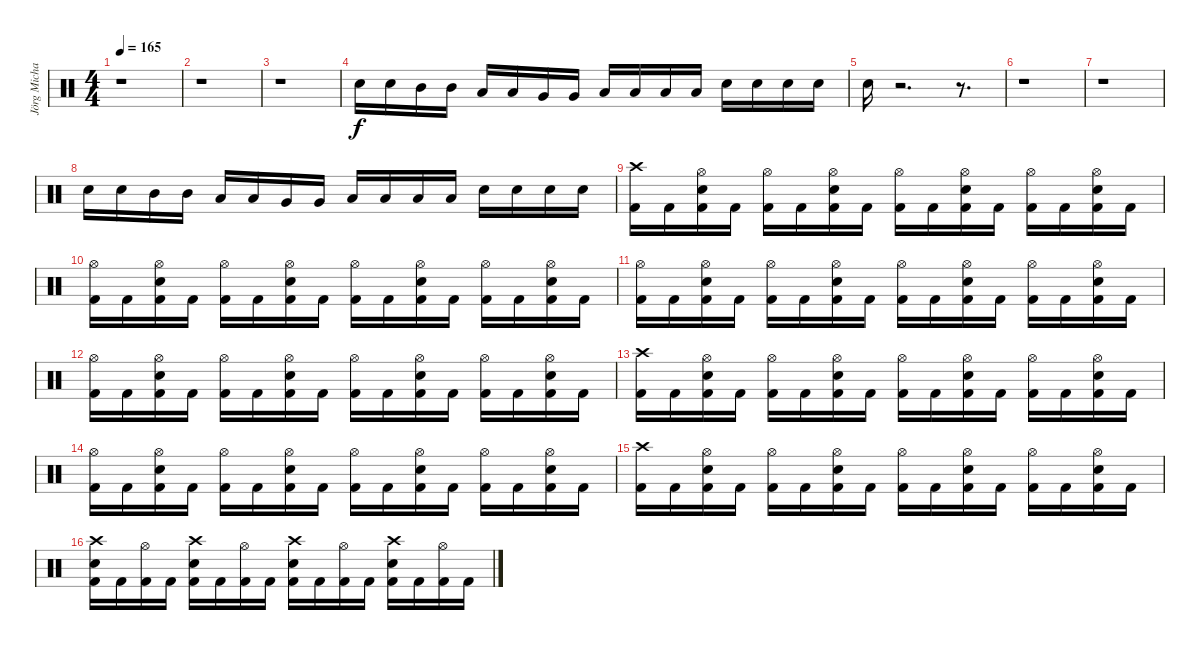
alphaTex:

\track ("Jörg Michael" "Jörg Micha") {instrument percussion}
\staff {score}
\articulation defaults
\ts (4 4)
\tempo 165
\clef neutral
\ks c
r.1{dy f} |
r.1 |
r.1 |
"Snare (hit) 2".16 "Snare (hit) 2".16 "Mid Tom (hit)".16 "Mid Tom (hit)".16 "Low Tom (hit)".16 "Low Tom (hit)".16 "Very Low Tom (hit)".16 "Very Low Tom (hit)".16 "Low Floor Tom (hit)".16 "Low Floor Tom (hit)".16 "Low Floor Tom (hit)".16 "Low Floor Tom (hit)".16 "Snare (hit) 2".16 "Snare (hit) 2".16 "Snare (hit) 2".16 "Snare (hit) 2".16 |
"Snare (hit) 2".16 r.2{d} r.8{d} |
r.1 |
r.1 |
"Snare (hit) 2".16 "Snare (hit) 2".16 "Mid Tom (hit)".16 "Mid Tom (hit)".16 "Low Tom (hit)".16 "Low Tom (hit)".16 "Very Low Tom (hit)".16 "Very Low Tom (hit)".16 "Low Floor Tom (hit)".16 "Low Floor Tom (hit)".16 "Low Floor Tom (hit)".16 "Low Floor Tom (hit)".16 "Snare (hit) 2".16 "Snare (hit) 2".16 "Snare (hit) 2".16 "Snare (hit) 2".16 |
("Crash high (hit)" "Kick (hit) 2").16 "Kick (hit) 2".16 ("Hi-Hat (open)" "Snare (hit) 2" "Kick (hit) 2").16 "Kick (hit) 2".16 ("Hi-Hat (open)" "Kick (hit) 2").16 "Kick (hit) 2".16 ("Hi-Hat (open)" "Snare (hit) 2" "Kick (hit) 2").16 "Kick (hit) 2".16 ("Hi-Hat (open)" "Kick (hit) 2").16 "Kick (hit) 2".16 ("Hi-Hat (open)" "Snare (hit) 2" "Kick (hit) 2").16 "Kick (hit) 2".16 ("Hi-Hat (open)" "Kick (hit) 2").16 "Kick (hit) 2".16 ("Hi-Hat (open)" "Snare (hit) 2" "Kick (hit) 2").16 "Kick (hit) 2".16 |
("Hi-Hat (open)" "Kick (hit) 2").16 "Kick (hit) 2".16 ("Hi-Hat (open)" "Snare (hit) 2" "Kick (hit) 2").16 "Kick (hit) 2".16 ("Hi-Hat (open)" "Kick (hit) 2").16 "Kick (hit) 2".16 ("Hi-Hat (open)" "Snare (hit) 2" "Kick (hit) 2").16 "Kick (hit) 2".16 ("Hi-Hat (open)" "Kick (hit) 2").16 "Kick (hit) 2".16 ("Hi-Hat (open)" "Snare (hit) 2" "Kick (hit) 2").16 "Kick (hit) 2".16 ("Hi-Hat (open)" "Kick (hit) 2").16 "Kick (hit) 2".16 ("Hi-Hat (open)" "Snare (hit) 2" "Kick (hit) 2").16 "Kick (hit) 2".16 |
("Hi-Hat (open)" "Kick (hit) 2").16 "Kick (hit) 2".16 ("Hi-Hat (open)" "Snare (hit) 2" "Kick (hit) 2").16 "Kick (hit) 2".16 ("Hi-Hat (open)" "Kick (hit) 2").16 "Kick (hit) 2".16 ("Hi-Hat (open)" "Snare (hit) 2" "Kick (hit) 2").16 "Kick (hit) 2".16 ("Hi-Hat (open)" "Kick (hit) 2").16 "Kick (hit) 2".16 ("Hi-Hat (open)" "Snare (hit) 2" "Kick (hit) 2").16 "Kick (hit) 2".16 ("Hi-Hat (open)" "Kick (hit) 2").16 "Kick (hit) 2".16 ("Hi-Hat (open)" "Snare (hit) 2" "Kick (hit) 2").16 "Kick (hit) 2".16 |
("Hi-Hat (open)" "Kick (hit) 2").16 "Kick (hit) 2".16 ("Hi-Hat (open)" "Snare (hit) 2" "Kick (hit) 2").16 "Kick (hit) 2".16 ("Hi-Hat (open)" "Kick (hit) 2").16 "Kick (hit) 2".16 ("Hi-Hat (open)" "Snare (hit) 2" "Kick (hit) 2").16 "Kick (hit) 2".16 ("Hi-Hat (open)" "Kick (hit) 2").16 "Kick (hit) 2".16 ("Hi-Hat (open)" "Snare (hit) 2" "Kick (hit) 2").16 "Kick (hit) 2".16 ("Hi-Hat (open)" "Kick (hit) 2").16 "Kick (hit) 2".16 ("Hi-Hat (open)" "Snare (hit) 2" "Kick (hit) 2").16 "Kick (hit) 2".16 |
("Crash high (hit)" "Kick (hit) 2").16 "Kick (hit) 2".16 ("Hi-Hat (open)" "Snare (hit) 2" "Kick (hit) 2").16 "Kick (hit) 2".16 ("Hi-Hat (open)" "Kick (hit) 2").16 "Kick (hit) 2".16 ("Hi-Hat (open)" "Snare (hit) 2" "Kick (hit) 2").16 "Kick (hit) 2".16 ("Hi-Hat (open)" "Kick (hit) 2").16 "Kick (hit) 2".16 ("Hi-Hat (open)" "Snare (hit) 2" "Kick (hit) 2").16 "Kick (hit) 2".16 ("Hi-Hat (open)" "Kick (hit) 2").16 "Kick (hit) 2".16 ("Hi-Hat (open)" "Snare (hit) 2" "Kick (hit) 2").16 "Kick (hit) 2".16 |
("Hi-Hat (open)" "Kick (hit) 2").16 "Kick (hit) 2".16 ("Hi-Hat (open)" "Snare (hit) 2" "Kick (hit) 2").16 "Kick (hit) 2".16 ("Hi-Hat (open)" "Kick (hit) 2").16 "Kick (hit) 2".16 ("Hi-Hat (open)" "Snare (hit) 2" "Kick (hit) 2").16 "Kick (hit) 2".16 ("Hi-Hat (open)" "Kick (hit) 2").16 "Kick (hit) 2".16 ("Hi-Hat (open)" "Snare (hit) 2" "Kick (hit) 2").16 "Kick (hit) 2".16 ("Hi-Hat (open)" "Kick (hit) 2").16 "Kick (hit) 2".16 ("Hi-Hat (open)" "Snare (hit) 2" "Kick (hit) 2").16 "Kick (hit) 2".16 |
("Crash high (hit)" "Kick (hit) 2").16 "Kick (hit) 2".16 ("Hi-Hat (open)" "Snare (hit) 2" "Kick (hit) 2").16 "Kick (hit) 2".16 ("Hi-Hat (open)" "Kick (hit) 2").16 "Kick (hit) 2".16 ("Hi-Hat (open)" "Snare (hit) 2" "Kick (hit) 2").16 "Kick (hit) 2".16 ("Hi-Hat (open)" "Kick (hit) 2").16 "Kick (hit) 2".16 ("Hi-Hat (open)" "Snare (hit) 2" "Kick (hit) 2").16 "Kick (hit) 2".16 ("Hi-Hat (open)" "Kick (hit) 2").16 "Kick (hit) 2".16 ("Hi-Hat (open)" "Snare (hit) 2" "Kick (hit) 2").16 "Kick (hit) 2".16 |
("Crash high (hit)" "Snare (hit) 2" "Kick (hit) 2").16 "Kick (hit) 2".16 ("Hi-Hat (open)" "Kick (hit) 2").16 "Kick (hit) 2".16 ("Crash high (hit)" "Snare (hit) 2" "Kick (hit) 2").16 "Kick (hit) 2".16 ("Hi-Hat (open)" "Kick (hit) 2").16 "Kick (hit) 2".16 ("Crash high (hit)" "Snare (hit) 2" "Kick (hit) 2").16 "Kick (hit) 2".16 ("Hi-Hat (open)" "Kick (hit) 2").16 "Kick (hit) 2".16 ("Crash high (hit)" "Snare (hit) 2" "Kick (hit) 2").16 "Kick (hit) 2".16 ("Hi-Hat (open)" "Kick (hit) 2").16 "Kick (hit) 2".16
